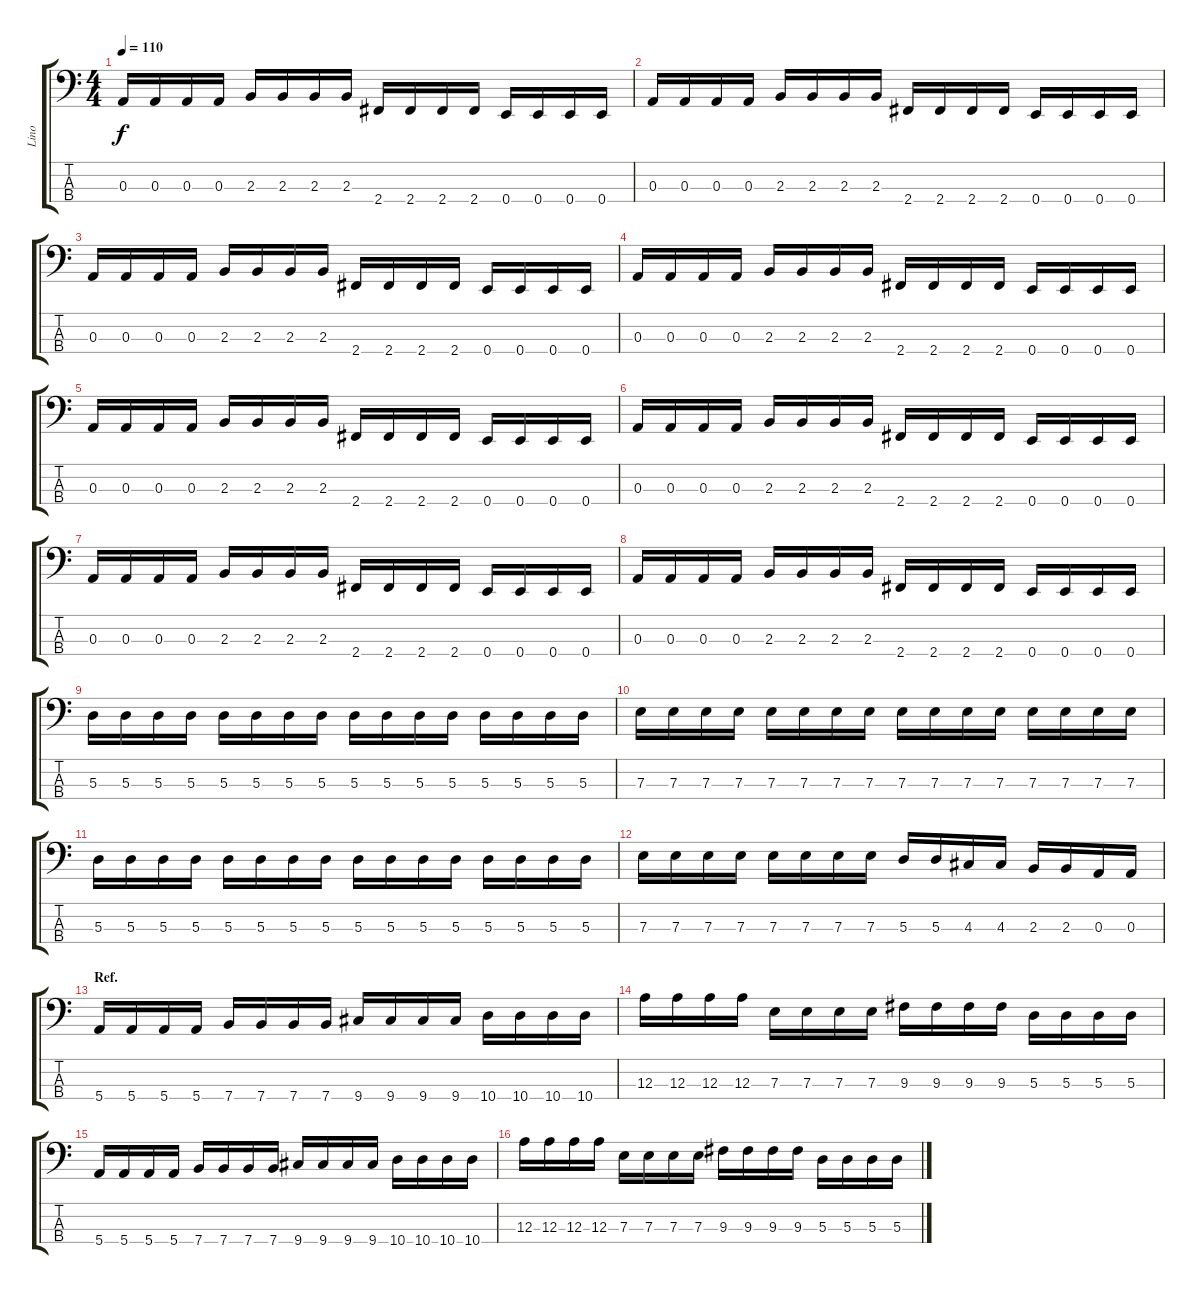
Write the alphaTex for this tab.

\track ("Lino" "Lino") {instrument electricbasspick}
\staff {score tabs}
\tuning (G2 D2 A1 E1) {hide}
\ts (4 4)
\tempo 110
\clef f4
\ks c
0.3.16{dy f} 0.3.16 0.3.16 0.3.16 2.3.16 2.3.16 2.3.16 2.3.16 2.4.16 2.4.16 2.4.16 2.4.16 0.4.16 0.4.16 0.4.16 0.4.16 |
0.3.16 0.3.16 0.3.16 0.3.16 2.3.16 2.3.16 2.3.16 2.3.16 2.4.16 2.4.16 2.4.16 2.4.16 0.4.16 0.4.16 0.4.16 0.4.16 |
0.3.16 0.3.16 0.3.16 0.3.16 2.3.16 2.3.16 2.3.16 2.3.16 2.4.16 2.4.16 2.4.16 2.4.16 0.4.16 0.4.16 0.4.16 0.4.16 |
0.3.16 0.3.16 0.3.16 0.3.16 2.3.16 2.3.16 2.3.16 2.3.16 2.4.16 2.4.16 2.4.16 2.4.16 0.4.16 0.4.16 0.4.16 0.4.16 |
0.3.16 0.3.16 0.3.16 0.3.16 2.3.16 2.3.16 2.3.16 2.3.16 2.4.16 2.4.16 2.4.16 2.4.16 0.4.16 0.4.16 0.4.16 0.4.16 |
0.3.16 0.3.16 0.3.16 0.3.16 2.3.16 2.3.16 2.3.16 2.3.16 2.4.16 2.4.16 2.4.16 2.4.16 0.4.16 0.4.16 0.4.16 0.4.16 |
0.3.16 0.3.16 0.3.16 0.3.16 2.3.16 2.3.16 2.3.16 2.3.16 2.4.16 2.4.16 2.4.16 2.4.16 0.4.16 0.4.16 0.4.16 0.4.16 |
0.3.16 0.3.16 0.3.16 0.3.16 2.3.16 2.3.16 2.3.16 2.3.16 2.4.16 2.4.16 2.4.16 2.4.16 0.4.16 0.4.16 0.4.16 0.4.16 |
5.3.16 5.3.16 5.3.16 5.3.16 5.3.16 5.3.16 5.3.16 5.3.16 5.3.16 5.3.16 5.3.16 5.3.16 5.3.16 5.3.16 5.3.16 5.3.16 |
7.3.16 7.3.16 7.3.16 7.3.16 7.3.16 7.3.16 7.3.16 7.3.16 7.3.16 7.3.16 7.3.16 7.3.16 7.3.16 7.3.16 7.3.16 7.3.16 |
5.3.16 5.3.16 5.3.16 5.3.16 5.3.16 5.3.16 5.3.16 5.3.16 5.3.16 5.3.16 5.3.16 5.3.16 5.3.16 5.3.16 5.3.16 5.3.16 |
7.3.16 7.3.16 7.3.16 7.3.16 7.3.16 7.3.16 7.3.16 7.3.16 5.3.16 5.3.16 4.3.16 4.3.16 2.3.16 2.3.16 0.3.16 0.3.16 |
\section ("" "Ref.")
5.4.16 5.4.16 5.4.16 5.4.16 7.4.16 7.4.16 7.4.16 7.4.16 9.4.16 9.4.16 9.4.16 9.4.16 10.4.16 10.4.16 10.4.16 10.4.16 |
12.3.16 12.3.16 12.3.16 12.3.16 7.3.16 7.3.16 7.3.16 7.3.16 9.3.16 9.3.16 9.3.16 9.3.16 5.3.16 5.3.16 5.3.16 5.3.16 |
5.4.16 5.4.16 5.4.16 5.4.16 7.4.16 7.4.16 7.4.16 7.4.16 9.4.16 9.4.16 9.4.16 9.4.16 10.4.16 10.4.16 10.4.16 10.4.16 |
12.3.16 12.3.16 12.3.16 12.3.16 7.3.16 7.3.16 7.3.16 7.3.16 9.3.16 9.3.16 9.3.16 9.3.16 5.3.16 5.3.16 5.3.16 5.3.16
